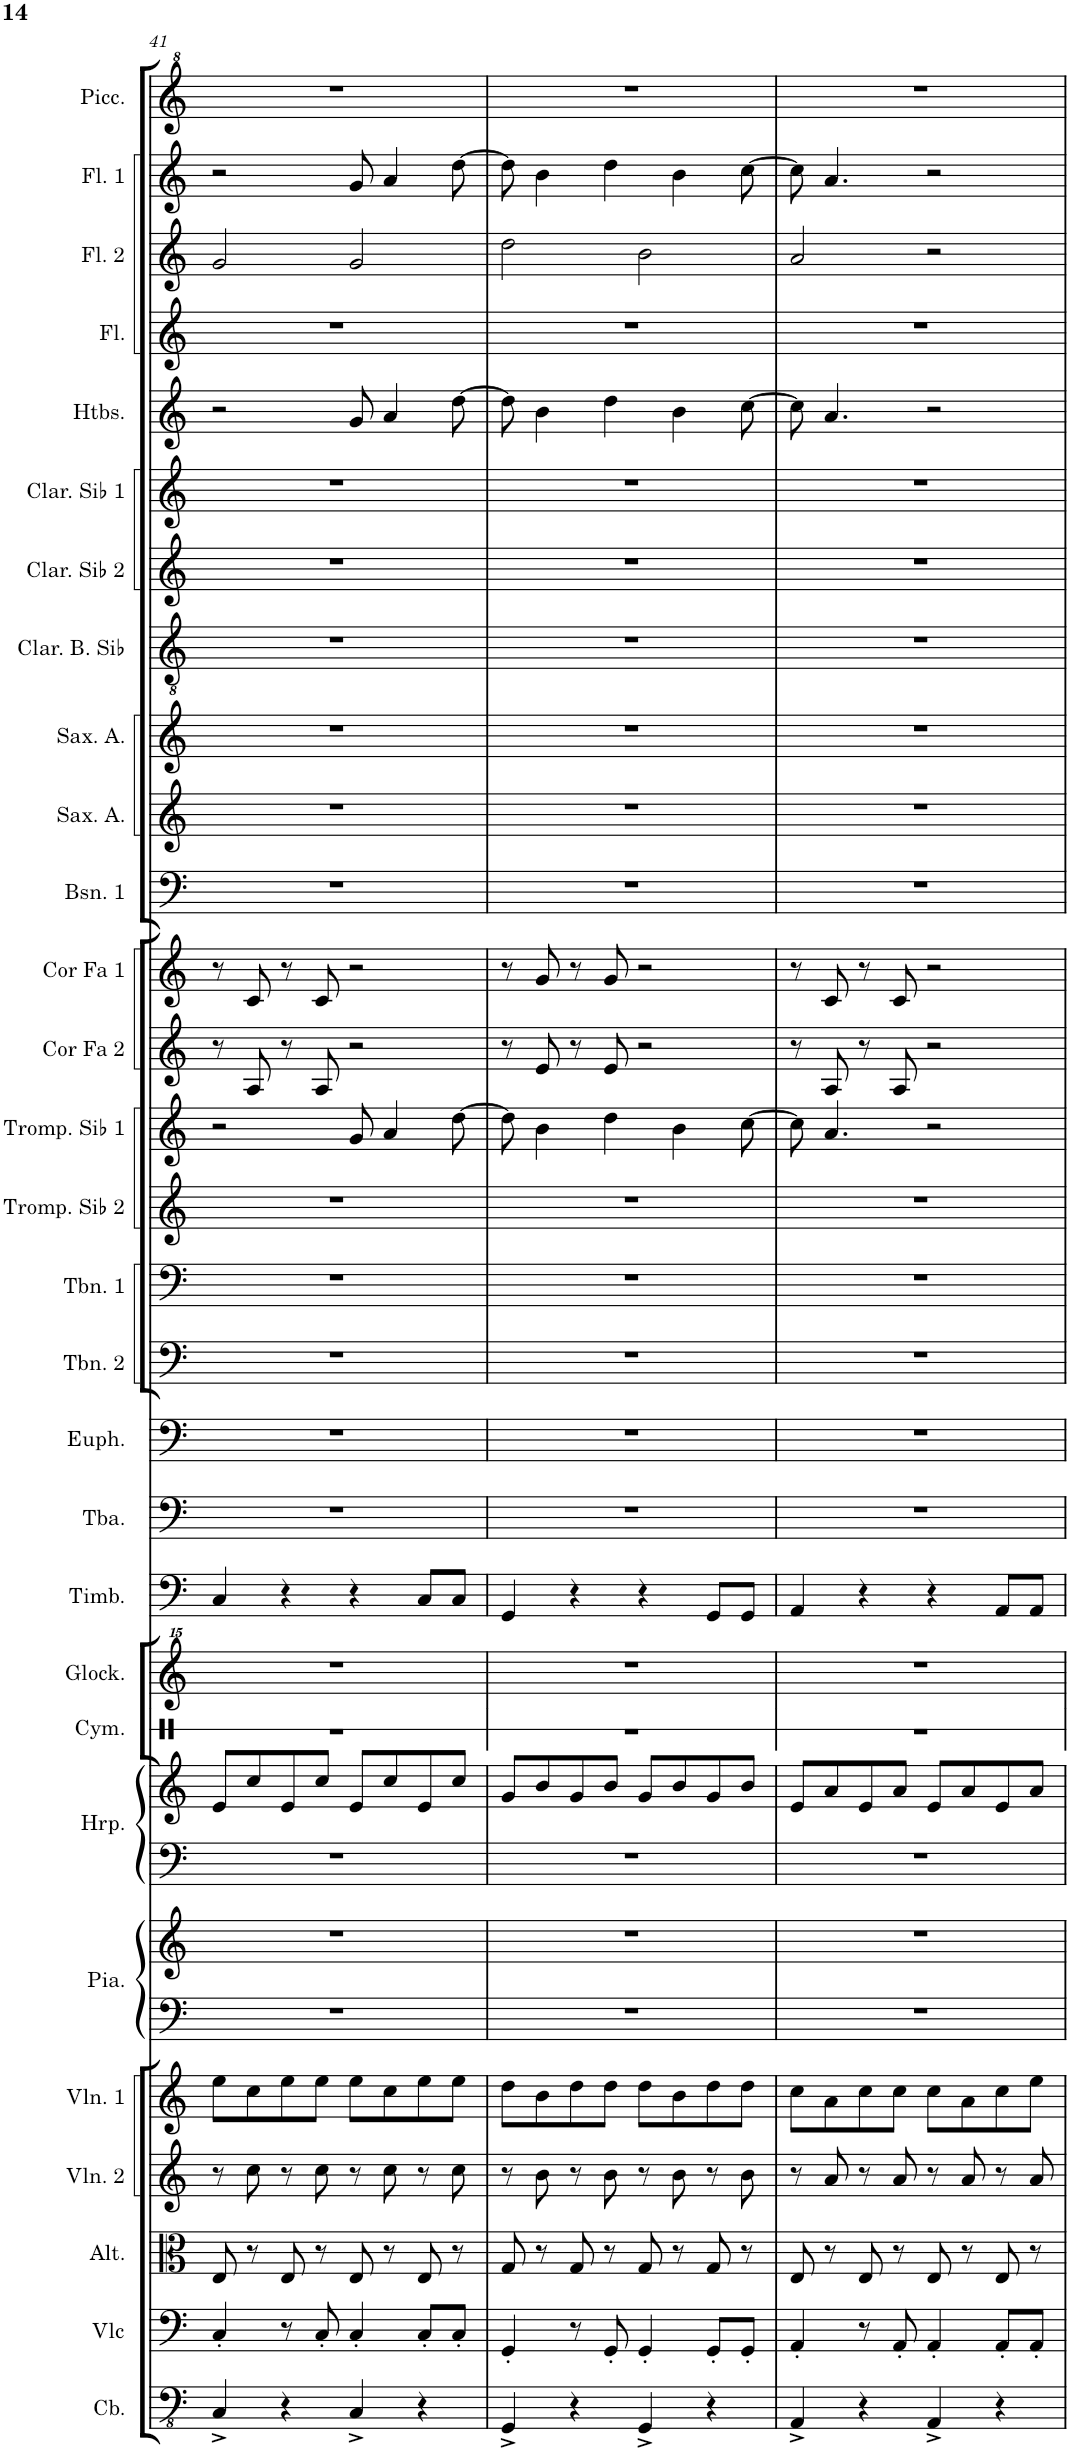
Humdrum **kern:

**kern	**kern	**kern	**kern	**kern	**kern	**kern	**kern	**kern	**kern	**kern	**kern	**kern	**kern	**kern	**kern	**kern	**kern	**kern	**kern	**kern	**kern	**kern	**kern	**kern	**kern	**kern	**kern	**kern	**kern	**kern
*part29	*part28	*part27	*part26	*part25	*part24	*part24	*part23	*part23	*part22	*part21	*part20	*part19	*part18	*part17	*part16	*part15	*part14	*part13	*part12	*part11	*part10	*part9	*part8	*part7	*part6	*part5	*part4	*part3	*part2	*part1
*staff31	*staff30	*staff29	*staff28	*staff27	*staff26	*staff25	*staff24	*staff23	*staff22	*staff21	*staff20	*staff19	*staff18	*staff17	*staff16	*staff15	*staff14	*staff13	*staff12	*staff11	*staff10	*staff9	*staff8	*staff7	*staff6	*staff5	*staff4	*staff3	*staff2	*staff1
*I"Contrebasse	*I"Violoncelle	*I"Alto	*I"Violon 2	*I"Violon 1	*I"Piano	*	*I"Harpe	*	*I"Cymbale	*I"Glockenspiel	*I"Timbales	*I"Tuba	*I"Euphonium	*I"Trombone 2	*I"Trombone 1	*I"Trompette en Sib 2	*I"Trompette en Sib 1	*I"Cor en Fa 2	*I"Cor en Fa 1	*I"Basson 1	*I"Saxophone Alto	*I"Saxophone Alto	*I"Clarinette Basse en Sib	*I"Clarinette en Sib 2	*I"Clarinette en Sib 1	*I"Hautbois	*I"Flûte 3	*I"Flûte 2	*I"Flûte 1	*I"Piccolo
*I'Cb.	*I'Vlc	*I'Alt.	*I'Vln. 2	*I'Vln. 1	*I'Pia.	*	*I'Hrp.	*	*I'Cym.	*I'Glock.	*I'Timb.	*I'Tba.	*I'Euph.	*I'Tbn. 2	*I'Tbn. 1	*I'Tromp. Sib 2	*I'Tromp. Sib 1	*I'Cor Fa 2	*I'Cor Fa 1	*I'Bsn. 1	*I'Sax. A.	*I'Sax. A.	*I'Clar. B. Sib	*I'Clar. Sib 2	*I'Clar. Sib 1	*I'Htbs.	*I'Fl.	*I'Fl. 2	*I'Fl. 1	*I'Picc.
!!LO:PB:g=z
*clefFv4	*clefF4	*clefC3	*clefG2	*clefG2	*clefF4	*clefG2	*clefF4	*clefG2	*clefX	*clefG^^2	*clefF4	*clefF4	*clefF4	*clefF4	*clefF4	*clefG2	*clefG2	*clefG2	*clefG2	*clefF4	*clefG2	*clefG2	*clefGv2	*clefG2	*clefG2	*clefG2	*clefG2	*clefG2	*clefG2	*clefG^2
*ITrd7c12	*	*	*	*	*	*	*	*	*	*	*	*	*	*	*	*ITrd1c2	*ITrd1c2	*ITrd4c7	*ITrd4c7	*	*ITrd5c9	*ITrd5c9	*ITrd8c14	*ITrd1c2	*ITrd1c2	*	*	*	*	*ITrd-7c-12
*k[]	*k[]	*k[]	*k[]	*k[]	*k[]	*k[]	*k[]	*k[]	*k[]	*k[]	*k[]	*k[]	*k[]	*k[]	*k[]	*k[]	*k[]	*k[]	*k[]	*k[]	*k[]	*k[]	*k[]	*k[]	*k[]	*k[]	*k[]	*k[]	*k[]	*k[]
*M4/4	*M4/4	*M4/4	*M4/4	*M4/4	*M4/4	*M4/4	*M4/4	*M4/4	*M4/4	*M4/4	*M4/4	*M4/4	*M4/4	*M4/4	*M4/4	*M4/4	*M4/4	*M4/4	*M4/4	*M4/4	*M4/4	*M4/4	*M4/4	*M4/4	*M4/4	*M4/4	*M4/4	*M4/4	*M4/4	*M4/4
*met(c)	*met(c)	*met(c)	*met(c)	*met(c)	*met(c)	*met(c)	*met(c)	*met(c)	*met(c)	*met(c)	*met(c)	*met(c)	*met(c)	*met(c)	*met(c)	*met(c)	*met(c)	*met(c)	*met(c)	*met(c)	*met(c)	*met(c)	*met(c)	*met(c)	*met(c)	*met(c)	*met(c)	*met(c)	*met(c)	*met(c)
=41	=41	=41	=41	=41	=41	=41	=41	=41	=41	=41	=41	=41	=41	=41	=41	=41	=41	=41	=41	=41	=41	=41	=41	=41	=41	=41	=41	=41	=41	=41
4CC^/	4C'/	8E/	8r	8ee\L	1r	1r	1r	8e/L	1r	1r	4C/	1r	1r	1r	1r	1r	2r	8r	8r	1r	1r	1r	1r	1r	1r	2r	1r	2g/	2r	1r
.	.	8r	8cc\	8cc\	.	.	.	8cc/	.	.	.	.	.	.	.	.	.	8A/	8c/	.	.	.	.	.	.	.	.	.	.	.
4r	8r	8E/	8r	8ee\	.	.	.	8e/	.	.	4r	.	.	.	.	.	.	8r	8r	.	.	.	.	.	.	.	.	.	.	.
.	8C'/	8r	8cc\	8ee\J	.	.	.	8cc/J	.	.	.	.	.	.	.	.	.	8A/	8c/	.	.	.	.	.	.	.	.	.	.	.
4CC^/	4C'/	8E/	8r	8ee\L	.	.	.	8e/L	.	.	4r	.	.	.	.	.	8g/	2r	2r	.	.	.	.	.	.	8g/	.	2g/	8g/	.
.	.	8r	8cc\	8cc\	.	.	.	8cc/	.	.	.	.	.	.	.	.	4a/	.	.	.	.	.	.	.	.	4a/	.	.	4a/	.
4r	8C'/L	8E/	8r	8ee\	.	.	.	8e/	.	.	8C/L	.	.	.	.	.	.	.	.	.	.	.	.	.	.	.	.	.	.	.
.	8C'/J	8r	8cc\	8ee\J	.	.	.	8cc/J	.	.	8C/J	.	.	.	.	.	[8dd\	.	.	.	.	.	.	.	.	[8dd\	.	.	[8dd\	.
=42	=42	=42	=42	=42	=42	=42	=42	=42	=42	=42	=42	=42	=42	=42	=42	=42	=42	=42	=42	=42	=42	=42	=42	=42	=42	=42	=42	=42	=42	=42
4GGG^/	4GG'/	8G/	8r	8dd\L	1r	1r	1r	8g/L	1r	1r	4GG/	1r	1r	1r	1r	1r	8dd\]	8r	8r	1r	1r	1r	1r	1r	1r	8dd\]	1r	2dd\	8dd\]	1r
.	.	8r	8b\	8b\	.	.	.	8b/	.	.	.	.	.	.	.	.	4b\	8e/	8g/	.	.	.	.	.	.	4b\	.	.	4b\	.
4r	8r	8G/	8r	8dd\	.	.	.	8g/	.	.	4r	.	.	.	.	.	.	8r	8r	.	.	.	.	.	.	.	.	.	.	.
.	8GG'/	8r	8b\	8dd\J	.	.	.	8b/J	.	.	.	.	.	.	.	.	4dd\	8e/	8g/	.	.	.	.	.	.	4dd\	.	.	4dd\	.
4GGG^/	4GG'/	8G/	8r	8dd\L	.	.	.	8g/L	.	.	4r	.	.	.	.	.	.	2r	2r	.	.	.	.	.	.	.	.	2b\	.	.
.	.	8r	8b\	8b\	.	.	.	8b/	.	.	.	.	.	.	.	.	4b\	.	.	.	.	.	.	.	.	4b\	.	.	4b\	.
4r	8GG'/L	8G/	8r	8dd\	.	.	.	8g/	.	.	8GG/L	.	.	.	.	.	.	.	.	.	.	.	.	.	.	.	.	.	.	.
.	8GG'/J	8r	8b\	8dd\J	.	.	.	8b/J	.	.	8GG/J	.	.	.	.	.	[8cc\	.	.	.	.	.	.	.	.	[8cc\	.	.	[8cc\	.
=43	=43	=43	=43	=43	=43	=43	=43	=43	=43	=43	=43	=43	=43	=43	=43	=43	=43	=43	=43	=43	=43	=43	=43	=43	=43	=43	=43	=43	=43	=43
4AAA^/	4AA'/	8E/	8r	8cc\L	1r	1r	1r	8e/L	1r	1r	4AA/	1r	1r	1r	1r	1r	8cc\]	8r	8r	1r	1r	1r	1r	1r	1r	8cc\]	1r	2a/	8cc\]	1r
.	.	8r	8a/	8a\	.	.	.	8a/	.	.	.	.	.	.	.	.	4.a/	8A/	8c/	.	.	.	.	.	.	4.a/	.	.	4.a/	.
4r	8r	8E/	8r	8cc\	.	.	.	8e/	.	.	4r	.	.	.	.	.	.	8r	8r	.	.	.	.	.	.	.	.	.	.	.
.	8AA'/	8r	8a/	8cc\J	.	.	.	8a/J	.	.	.	.	.	.	.	.	.	8A/	8c/	.	.	.	.	.	.	.	.	.	.	.
4AAA^/	4AA'/	8E/	8r	8cc\L	.	.	.	8e/L	.	.	4r	.	.	.	.	.	2r	2r	2r	.	.	.	.	.	.	2r	.	2r	2r	.
.	.	8r	8a/	8a\	.	.	.	8a/	.	.	.	.	.	.	.	.	.	.	.	.	.	.	.	.	.	.	.	.	.	.
4r	8AA'/L	8E/	8r	8cc\	.	.	.	8e/	.	.	8AA/L	.	.	.	.	.	.	.	.	.	.	.	.	.	.	.	.	.	.	.
.	8AA'/J	8r	8a/	8ee\J	.	.	.	8a/J	.	.	8AA/J	.	.	.	.	.	.	.	.	.	.	.	.	.	.	.	.	.	.	.
=	=	=	=	=	=	=	=	=	=	=	=	=	=	=	=	=	=	=	=	=	=	=	=	=	=	=	=	=	=	=
*-	*-	*-	*-	*-	*-	*-	*-	*-	*-	*-	*-	*-	*-	*-	*-	*-	*-	*-	*-	*-	*-	*-	*-	*-	*-	*-	*-	*-	*-	*-
